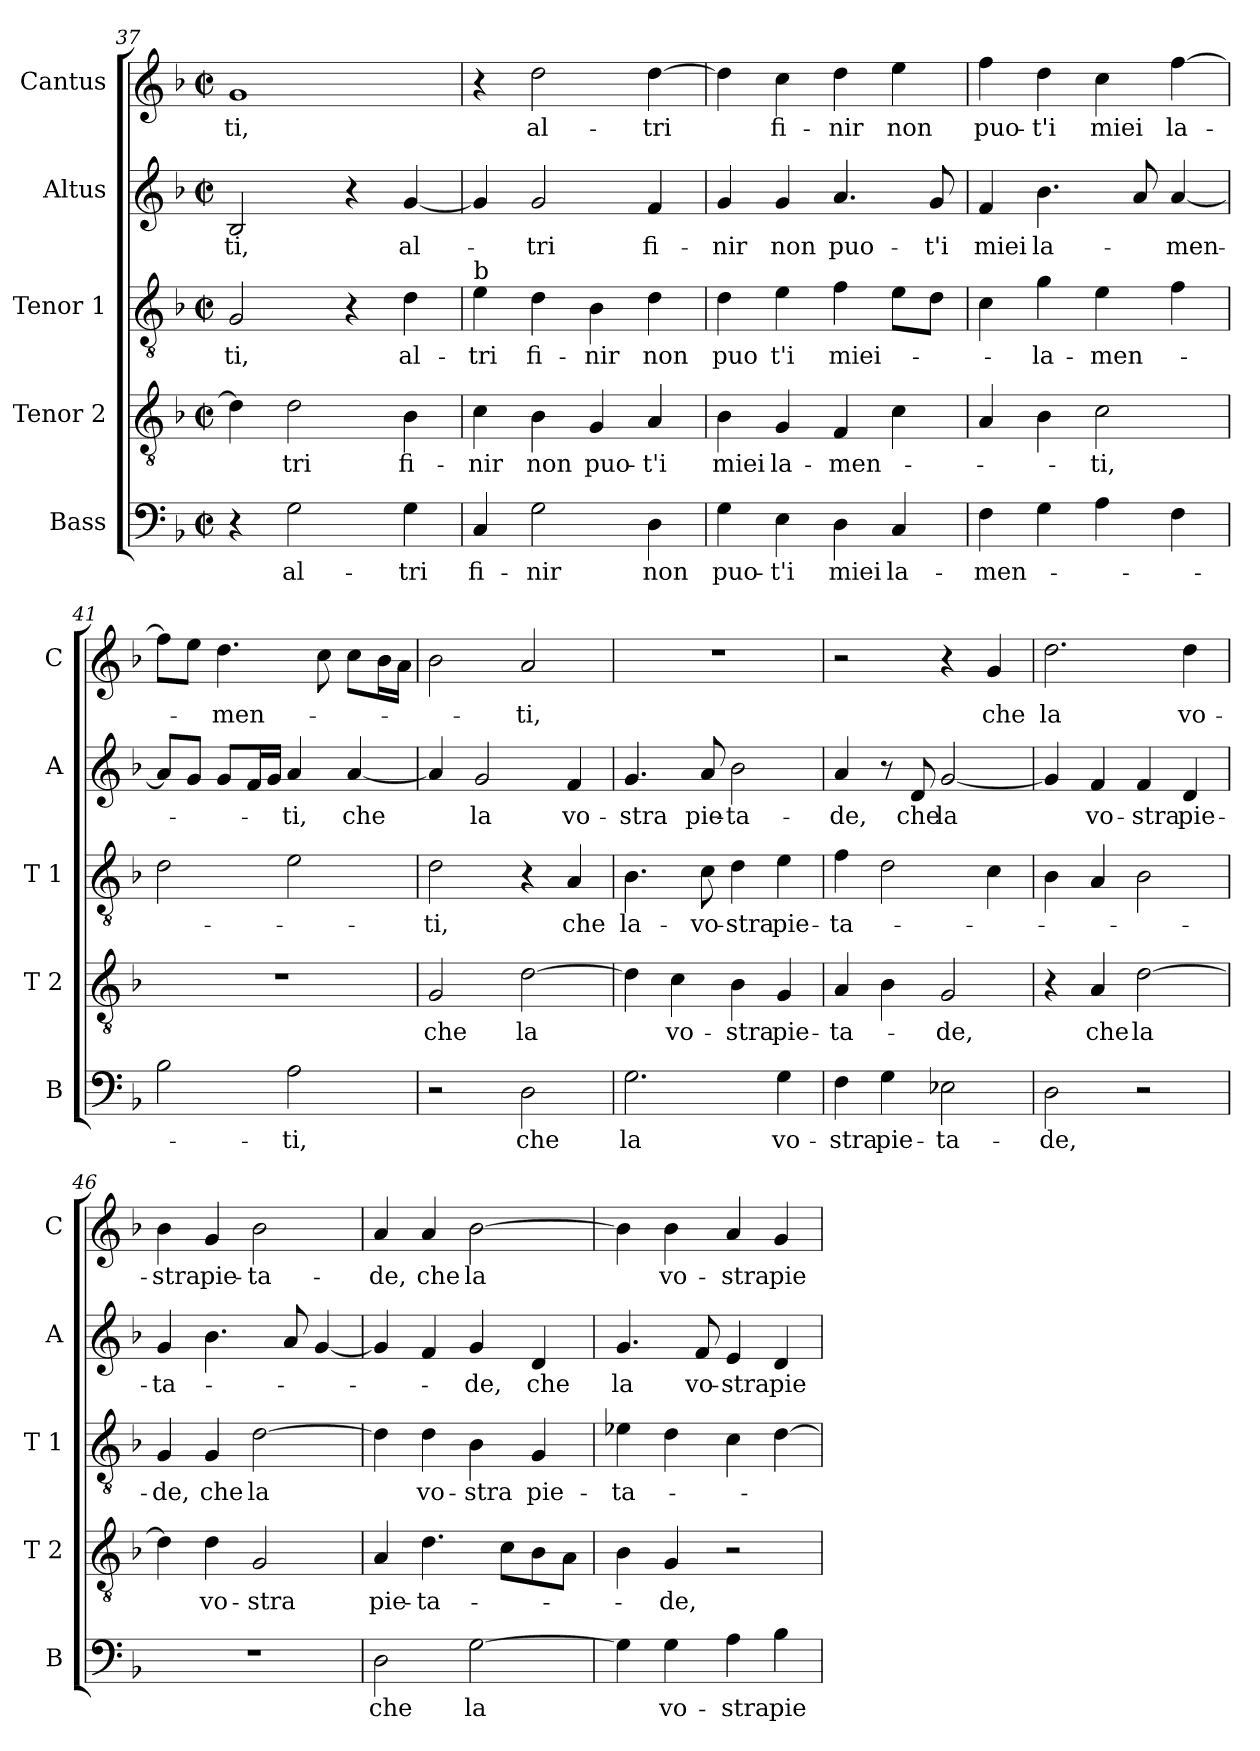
**kern	**text	**kern	**text	**kern	**text	**kern	**text	**kern	**text
*part5	*part5	*part4	*part4	*part3	*part3	*part2	*part2	*part1	*part1
*staff5	*staff5	*staff4	*staff4	*staff3	*staff3	*staff2	*staff2	*staff1	*staff1
*I"Bass	*	*I"Tenor 2	*	*I"Tenor 1	*	*I"Altus	*	*I"Cantus	*
*I'B	*	*I'T 2	*	*I'T 1	*	*I'A	*	*I'C	*
*clefF4	*	*clefGv2	*	*clefGv2	*	*clefG2	*	*clefG2	*
*k[b-]	*	*k[b-]	*	*k[b-]	*	*k[b-]	*	*k[b-]	*
*F:	*	*F:	*	*F:	*	*F:	*	*F:	*
*M2/2	*	*M2/2	*	*M2/2	*	*M2/2	*	*M2/2	*
*met(c|)	*	*met(c|)	*	*met(c|)	*	*met(c|)	*	*met(c|)	*
=37	=37	=37	=37	=37	=37	=37	=37	=37	=37
4r	.	4d\]	.	2G/	-ti,	2B-/	-ti,	1g	-ti,
2G\	al-	2d\	-tri	.	.	.	.	.	.
.	.	.	.	4r	.	4r	.	.	.
4G\	-tri	4B-\	fi-	4d\	al-	[4g/	al-	.	.
=38	=38	=38	=38	=38	=38	=38	=38	=38	=38
!	!	!	!	!LO:TX:a:t=b	!	!	!	!	!
4C/	fi-	4c\	-nir	4e\	-tri	4g/]	.	4r	.
2G\	-nir	4B-\	non	4d\	fi-	2g/	-tri	2dd\	al-
.	.	4G/	puo-	4B-\	-nir	.	.	.	.
4D\	non	4A/	-t'i	4d\	non	4f/	fi-	[4dd\	-tri
=39	=39	=39	=39	=39	=39	=39	=39	=39	=39
4G\	puo-	4B-\	miei	4d\	puo	4g/	-nir	4dd\]	.
4E\	-t'i	4G/	la-	4e\	t'i	4g/	non	4cc\	fi-
4D\	miei	4F/	-men-	4f\	miei-	4.a/	puo-	4dd\	-nir
4C/	la-	4c\	.	8e\L	.	.	.	4ee\	non
.	.	.	.	8d\J	.	8g/	-t'i	.	.
=40	=40	=40	=40	=40	=40	=40	=40	=40	=40
4F\	-men-	4A/	.	4c\	.	4f/	miei	4ff\	puo-
4G\	.	4B-\	.	4g\	-la-	4.b-\	la-	4dd\	-t'i
4A\	.	2c\	-ti,	4e\	-men-	.	.	4cc\	miei
.	.	.	.	.	.	8a/	.	.	.
4F\	.	.	.	4f\	.	[4a/	-men-	[4ff\	la-
!!LO:PB:g=z
=41	=41	=41	=41	=41	=41	=41	=41	=41	=41
2B-\	.	1r	.	2d\	.	8a/L]	.	8ff\L]	.
.	.	.	.	.	.	8g/J	.	8ee\J	.
.	.	.	.	.	.	8g/L	.	4.dd\	-men-
.	.	.	.	.	.	16f/L	.	.	.
.	.	.	.	.	.	16g/JJ	.	.	.
2A\	-ti,	.	.	2e\	.	4a/	-ti,	.	.
.	.	.	.	.	.	.	.	8cc\	.
.	.	.	.	.	.	[4a/	che	8cc\L	.
.	.	.	.	.	.	.	.	16b-\L	.
.	.	.	.	.	.	.	.	16a\JJ	.
=42	=42	=42	=42	=42	=42	=42	=42	=42	=42
2r	.	2G/	che	2d\	-ti,	4a/]	.	2b-\	.
.	.	.	.	.	.	2g/	la	.	.
2D\	che	[2d\	la	4r	.	.	.	2a/	-ti,
.	.	.	.	4A/	che	4f/	vo-	.	.
=43	=43	=43	=43	=43	=43	=43	=43	=43	=43
2.G\	la	4d\]	.	4.B-\	la-	4.g/	-stra	1r	.
.	.	4c\	vo-	.	.	.	.	.	.
.	.	.	.	8c\	-vo-	8a/	pie-	.	.
.	.	4B-\	-stra	4d\	-stra	2b-\	-ta-	.	.
4G\	vo-	4G/	pie-	4e\	pie-	.	.	.	.
=44	=44	=44	=44	=44	=44	=44	=44	=44	=44
4F\	-stra	4A/	-ta-	4f\	-ta-	4a/	-de,	2r	.
4G\	pie-	4B-\	.	2d\	.	8r	.	.	.
.	.	.	.	.	.	8d/	che	.	.
2E-X\	-ta-	2G/	-de,	.	.	[2g/	la	4r	.
.	.	.	.	4c\	.	.	.	4g/	che
=45	=45	=45	=45	=45	=45	=45	=45	=45	=45
2D\	-de,	4r	.	4B-\	.	4g/]	.	2.dd\	la
.	.	4A/	che	4A/	.	4f/	vo-	.	.
2r	.	[2d\	la	2B-\	.	4f/	-stra	.	.
.	.	.	.	.	.	4d/	pie-	4dd\	vo-
!!LO:LB:g=z
=46	=46	=46	=46	=46	=46	=46	=46	=46	=46
1r	.	4d\]	.	4G/	-de,	4g/	-ta-	4b-\	-stra
.	.	4d\	vo-	4G/	che	4.b-\	.	4g/	pie-
.	.	2G/	-stra	[2d\	la	.	.	2b-\	-ta-
.	.	.	.	.	.	8a/	.	.	.
.	.	.	.	.	.	[4g/	.	.	.
=47	=47	=47	=47	=47	=47	=47	=47	=47	=47
2D\	che	4A/	pie-	4d\]	.	4g/]	.	4a/	-de,
.	.	4.d\	-ta-	4d\	vo-	4f/	.	4a/	che
[2G\	la	.	.	4B-\	-stra	4g/	-de,	[2b-\	la
.	.	8c\L	.	.	.	.	.	.	.
.	.	8B-\	.	4G/	pie-	4d/	che	.	.
.	.	8A\J	.	.	.	.	.	.	.
=48	=48	=48	=48	=48	=48	=48	=48	=48	=48
4G\]	.	4B-\	.	4e-X\	-ta-	4.g/	la	4b-\]	.
4G\	vo-	4G/	-de,	4d\	.	.	.	4b-\	vo-
.	.	.	.	.	.	8f/	vo-	.	.
4A\	-stra	2r	.	4c\	.	4e/	-stra	4a/	-stra
4B-\	pie-	.	.	[4d\	.	4d/	pie-	4g/	pie-
=	=	=	=	=	=	=	=	=	=
*-	*-	*-	*-	*-	*-	*-	*-	*-	*-
